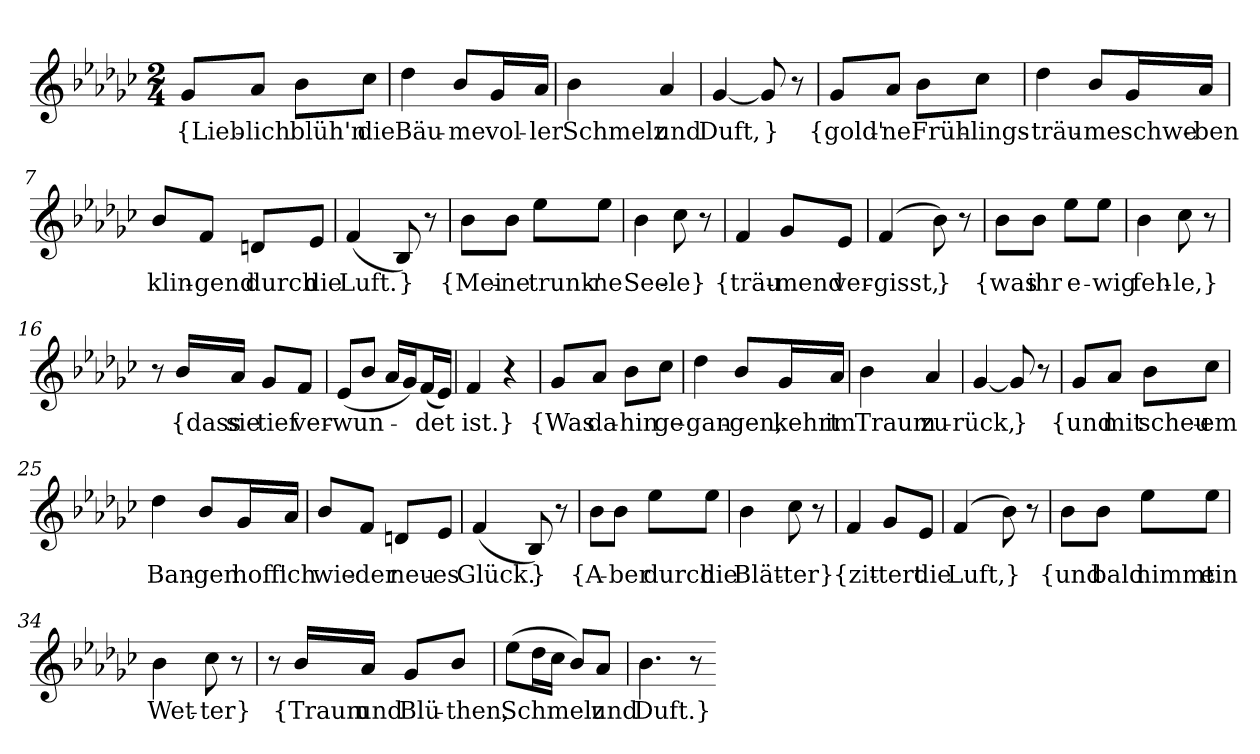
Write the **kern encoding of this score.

**kern	**text
*part1	*part1
*staff1	*staff1
*clefG2	*
*k[b-e-a-d-g-c-]	*
*M2/4	*
=1	=1
8g-/L	{Lieb-
8a-/J	-lich
8b-\L	blüh'n
8cc-\J	die
=2	=2
4dd-	Bäu-
8b-/L	-me
16g-/L	vol-
16a-/JJ	-ler
=3	=3
4b-	Schmelz
4a-	und
=4	=4
[4g-	Duft,
8g-]	}
8r	.
=5	=5
8g-/L	{gold'-
8a-/J	-ne
8b-\L	Früh-
8cc-\J	-lings-
=6	=6
4dd-	-träu-
8b-/L	-me
16g-/L	schwe-
16a-/JJ	-ben
=7	=7
8b-/L	klin-
8f/J	-gend
8dn/L	durch
8e-/J	die
=8	=8
(4f	Luft.
8B-)	}
8r	.
=10	=10
8b-\L	{Mei-
8b-\J	-ne
8ee-\L	trunk'-
8ee-\J	-ne
=11	=11
4b-	See-
8cc-	-le}
8r	.
=12	=12
4f	{träu-
8g-/L	-mend
8e-/J	ver-
=13	=13
(4f	-gisst,
8b-)	}
8r	.
=14	=14
8b-\L	{was
8b-\J	ihr
8ee-\L	e-
8ee-\J	-wig
=15	=15
4b-	feh-
8cc-	-le,}
8r	.
=16	=16
8r	.
16b-/LL	{dass
16a-/JJ	sie
8g-/L	tief
8f/J	ver-
=17	=17
(8e-/L	-wun-
8b-/J	.
16a-/LL	.
16g-/J)	.
(16f/L	-det
16e-/JJ)	.
=18	=18
4f	ist.}
4r	.
=20	=20
8g-/L	{Was
8a-/J	da-
8b-\L	-hin
8cc-\J	ge-
=21	=21
4dd-	-gan-
8b-/L	-gen,
16g-/L	kehrt
16a-/JJ	im
=22	=22
4b-	Traum
4a-	zu-
=23	=23
[4g-	-rück,
8g-]	}
8r	.
=24	=24
8g-/L	{und
8a-/J	mit
8b-\L	scheu-
8cc-\J	-em
=25	=25
4dd-	Ban-
8b-/L	-gen
16g-/L	hoff'
16a-/JJ	ich
=26	=26
8b-/L	wie-
8f/J	-der
8dn/L	neu-
8e-/J	-es
=27	=27
(4f	Glück.
8B-)	}
8r	.
=29	=29
8b-\L	{A-
8b-\J	-ber
8ee-\L	durch
8ee-\J	die
=30	=30
4b-	Blät-
8cc-	-ter}
8r	.
=31	=31
4f	{zit-
8g-/L	-tert
8e-/J	die
=32	=32
(4f	Luft,
8b-)	}
8r	.
=33	=33
8b-\L	{und
8b-\J	bald
8ee-\L	nimmt
8ee-\J	ein
=34	=34
4b-	Wet-
8cc-	-ter}
8r	.
=35	=35
8r	.
16b-/LL	{Traum
16a-/JJ	und
8g-/L	Blü-
8b-/J	-then,
=36	=36
(8ee-\L	Schmelz
16dd-\L	.
16cc-\JJ	.
8b-/L)	.
8a-/J	und
=37	=37
4.b-	Duft.}
8r	.
=-	=-
*-	*-
